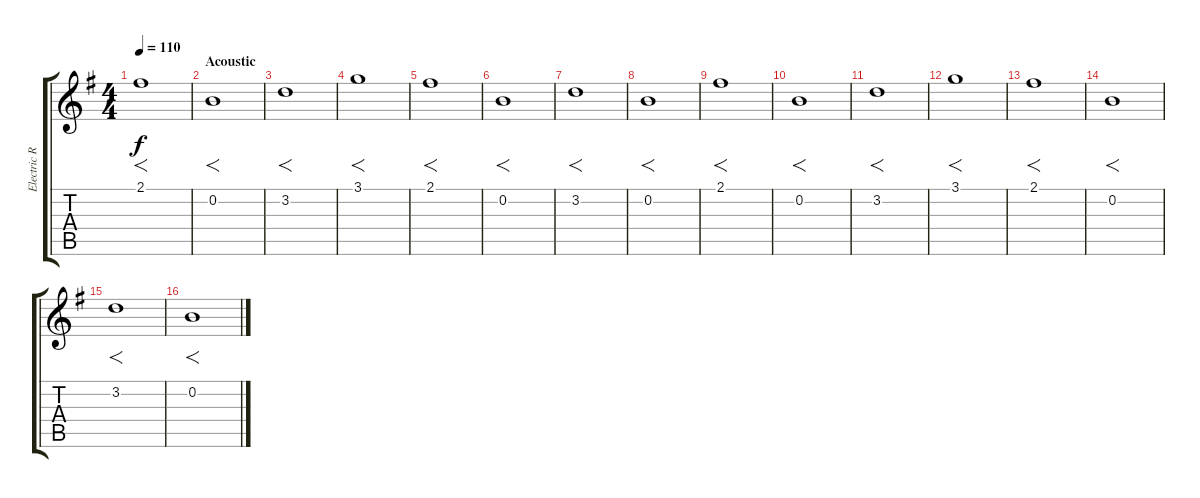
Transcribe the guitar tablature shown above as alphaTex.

\track ("Electric Rhythm" "Electric R") {instrument distortionguitar}
\staff {score tabs}
\tuning (E4 B3 G3 D3 A2 E2) {hide}
\ts (4 4)
\tempo 110
\clef g2
\ks g
2.1.1{f dy f} |
\section ("" "Acoustic")
0.2.1{f} |
3.2.1{f} |
3.1.1{f} |
2.1.1{f} |
0.2.1{f} |
3.2.1{f} |
0.2.1{f} |
2.1.1{f} |
0.2.1{f} |
3.2.1{f} |
3.1.1{f} |
2.1.1{f} |
0.2.1{f} |
3.2.1{f} |
0.2.1{f}
